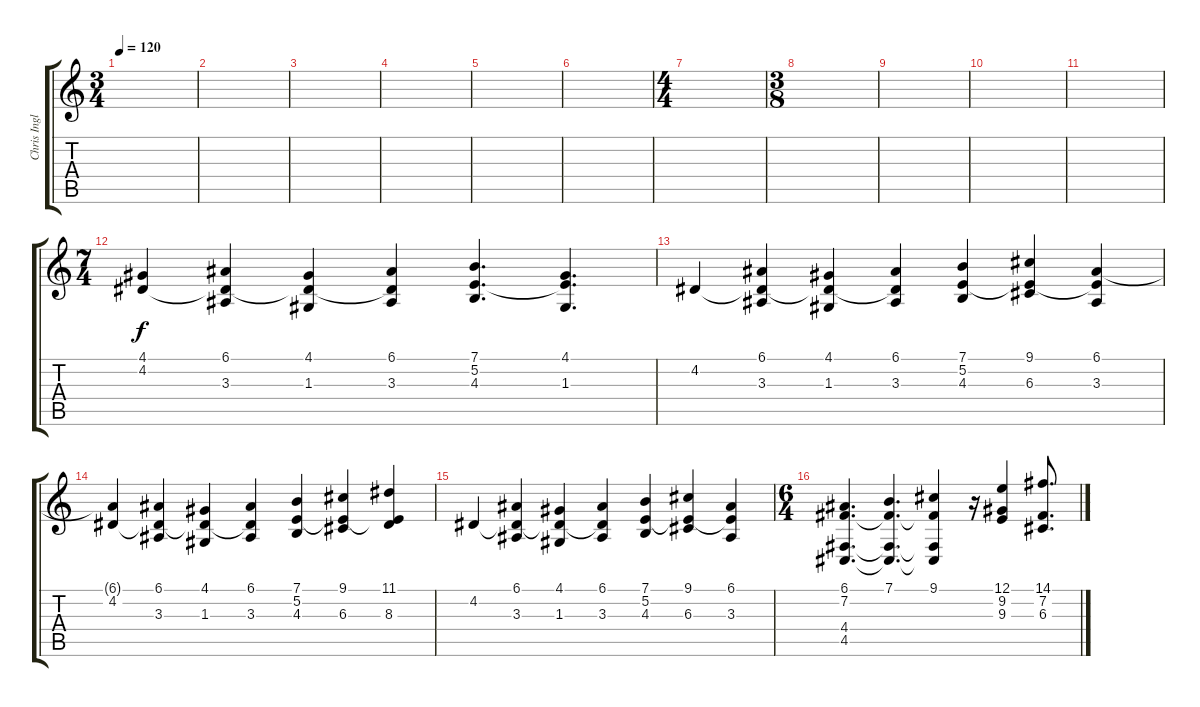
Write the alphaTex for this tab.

\track ("Chris Ingles" "Chris Ingl") {instrument stringensemble1}
\staff {score tabs}
\tuning (E4 B3 G3 D3 A2 E2) {hide}
\ts (3 4)
\tempo 120
\clef g2
\ks c
|
|
|
|
|
|
\ts (4 4)
|
\ts (3 8)
|
|
|
|
\ts (7 4)
(4.1 4.2).4 (6.1 4.2{t} 3.3).4 (4.1 4.2{t} 1.3).4 (6.1 4.2{t} 3.3).4 (7.1 5.2 4.3).4{d} (4.1 5.2{t} 1.3).4{d} |
4.2.4 (6.1 4.2{t} 3.3).4 (4.1 4.2{t} 1.3).4 (6.1 4.2{t} 3.3).4 (7.1 5.2 4.3).4 (9.1 5.2{t} 6.3).4 (6.1 5.2{t} 3.3).4 |
(6.1{t} 4.2).4 (6.1 4.2{t} 3.3).4 (4.1 4.2{t} 1.3).4 (6.1 4.2{t} 3.3).4 (7.1 5.2 4.3).4 (9.1 5.2{t} 6.3).4 (11.1 5.2{t} 8.3).4 |
4.2.4 (6.1 4.2{t} 3.3).4 (4.1 4.2{t} 1.3).4 (6.1 4.2{t} 3.3).4 (7.1 5.2 4.3).4 (9.1 5.2{t} 6.3).4 (6.1 5.2{t} 3.3).4 |
\ts (6 4)
(6.1 7.2 4.4 4.5).4{d} (7.1 7.2{t} 4.4{t} 4.5{t}).4{d} (9.1 7.2{t} 4.4{t} 4.5{t}).4 r.16 (12.1 9.2 9.3).4 (14.1 7.2 6.3).8{d}
